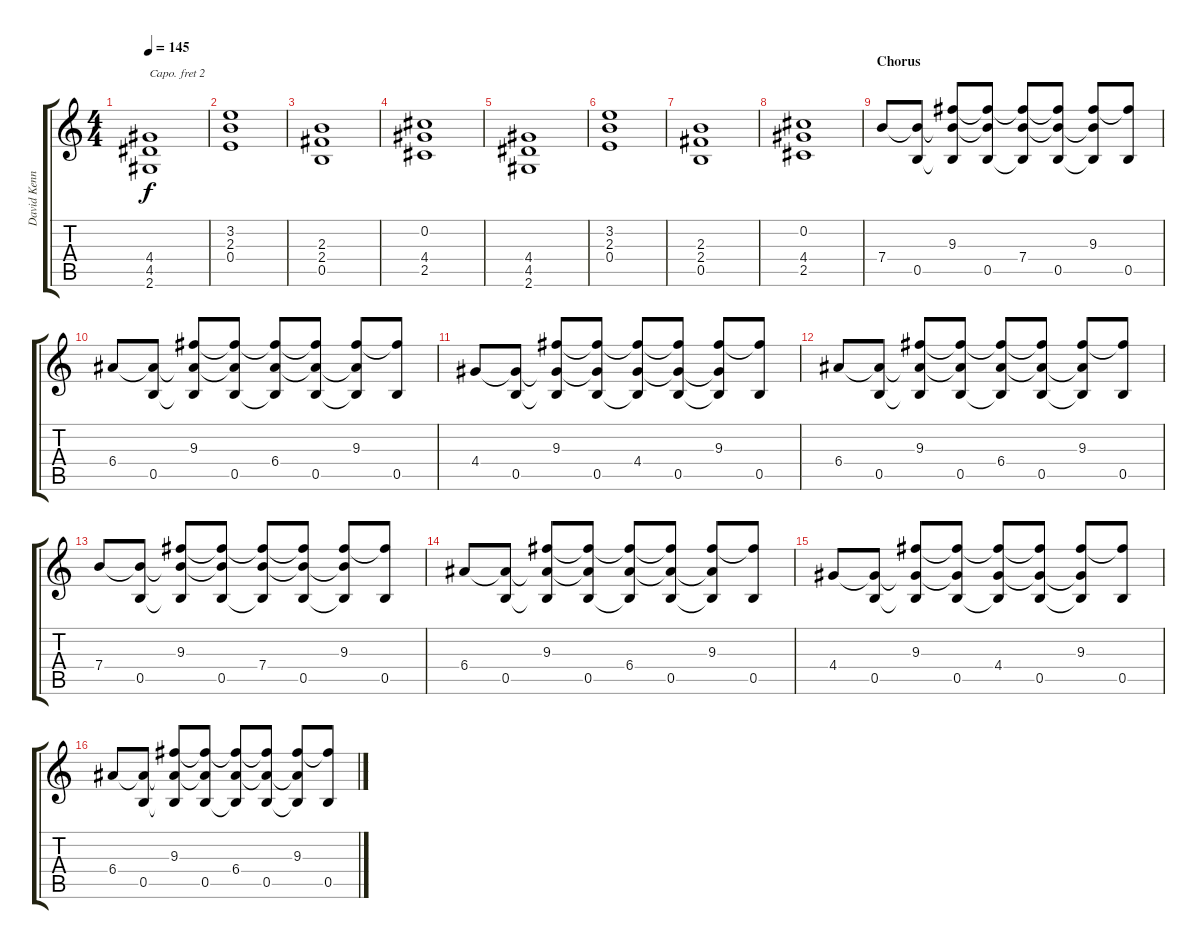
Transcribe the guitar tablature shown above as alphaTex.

\track ("David Kennedy (Guitar 2)" "David Kenn") {instrument electricguitarclean}
\staff {score tabs}
\capo 2
\tuning (E4 B3 G3 D3 A2 E2) {hide}
\ts (4 4)
\tempo 145
\clef g2
\ks c
(4.4 4.5 2.6).1{dy f} |
(3.2 2.3 0.4).1 |
(2.3 2.4 0.5).1 |
(0.2 4.4 2.5).1 |
(4.4 4.5 2.6).1 |
(3.2 2.3 0.4).1 |
(2.3 2.4 0.5).1 |
(0.2 4.4 2.5).1 |
\section ("" "Chorus")
7.4.8{volume 13 instrument electricguitarclean} (7.4{t} 0.5).8 (9.3 7.4{t} 0.5{t}).8 (9.3{t} 7.4{t} 0.5).8 (9.3{t} 7.4 0.5{t}).8 (9.3{t} 7.4{t} 0.5).8 (9.3 7.4{t} 0.5{t}).8 (9.3{t} 0.5).8 |
6.4.8 (6.4{t} 0.5).8 (9.3 6.4{t} 0.5{t}).8 (9.3{t} 6.4{t} 0.5).8 (9.3{t} 6.4 0.5{t}).8 (9.3{t} 6.4{t} 0.5).8 (9.3 6.4{t} 0.5{t}).8 (9.3{t} 0.5).8 |
4.4.8 (4.4{t} 0.5).8 (9.3 4.4{t} 0.5{t}).8 (9.3{t} 4.4{t} 0.5).8 (9.3{t} 4.4 0.5{t}).8 (9.3{t} 4.4{t} 0.5).8 (9.3 4.4{t} 0.5{t}).8 (9.3{t} 0.5).8 |
6.4.8 (6.4{t} 0.5).8 (9.3 6.4{t} 0.5{t}).8 (9.3{t} 6.4{t} 0.5).8 (9.3{t} 6.4 0.5{t}).8 (9.3{t} 6.4{t} 0.5).8 (9.3 6.4{t} 0.5{t}).8 (9.3{t} 0.5).8 |
7.4.8 (7.4{t} 0.5).8 (9.3 7.4{t} 0.5{t}).8 (9.3{t} 7.4{t} 0.5).8 (9.3{t} 7.4 0.5{t}).8 (9.3{t} 7.4{t} 0.5).8 (9.3 7.4{t} 0.5{t}).8 (9.3{t} 0.5).8 |
6.4.8 (6.4{t} 0.5).8 (9.3 6.4{t} 0.5{t}).8 (9.3{t} 6.4{t} 0.5).8 (9.3{t} 6.4 0.5{t}).8 (9.3{t} 6.4{t} 0.5).8 (9.3 6.4{t} 0.5{t}).8 (9.3{t} 0.5).8 |
4.4.8 (4.4{t} 0.5).8 (9.3 4.4{t} 0.5{t}).8 (9.3{t} 4.4{t} 0.5).8 (9.3{t} 4.4 0.5{t}).8 (9.3{t} 4.4{t} 0.5).8 (9.3 4.4{t} 0.5{t}).8 (9.3{t} 0.5).8 |
6.4.8 (6.4{t} 0.5).8 (9.3 6.4{t} 0.5{t}).8 (9.3{t} 6.4{t} 0.5).8 (9.3{t} 6.4 0.5{t}).8 (9.3{t} 6.4{t} 0.5).8 (9.3 6.4{t} 0.5{t}).8 (9.3{t} 0.5).8
